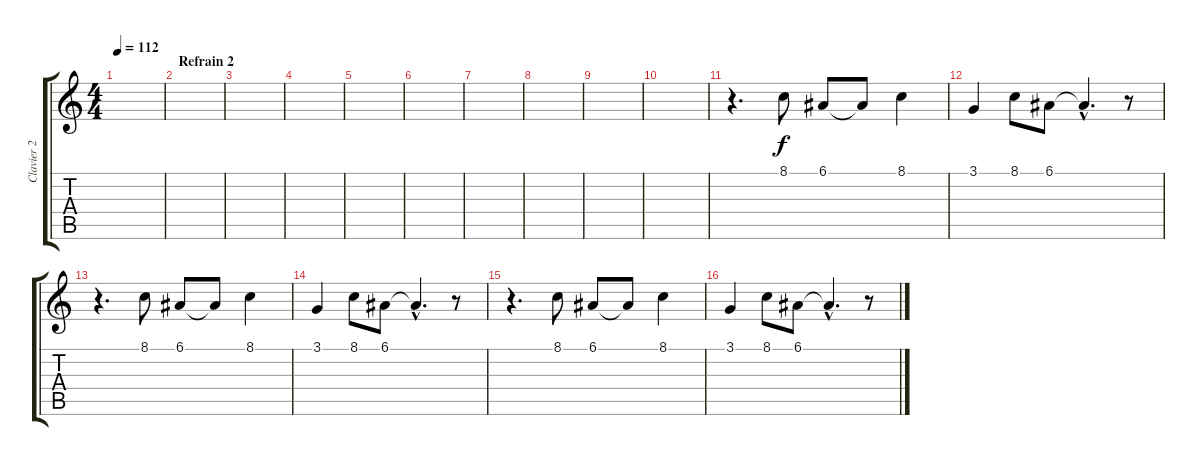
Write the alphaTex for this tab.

\track ("Clavier 2" "Clavier 2") {instrument stringensemble1}
\staff {score tabs}
\tuning (E4 B3 G3 D3 A2 E2) {hide}
\ts (4 4)
\tempo 112
\clef g2
\ks c
|
\section ("" "Refrain 2")
|
|
|
|
|
|
|
|
|
r.4{d} 8.1.8 6.1.8 6.1{t}.8 8.1.4 |
3.1.4 8.1.8 6.1.8 6.1{hac t}.4{d} r.8 |
r.4{d} 8.1.8 6.1.8 6.1{t}.8 8.1.4 |
3.1.4 8.1.8 6.1.8 6.1{hac t}.4{d} r.8 |
r.4{d} 8.1.8 6.1.8 6.1{t}.8 8.1.4 |
3.1.4 8.1.8 6.1.8 6.1{hac t}.4{d} r.8
